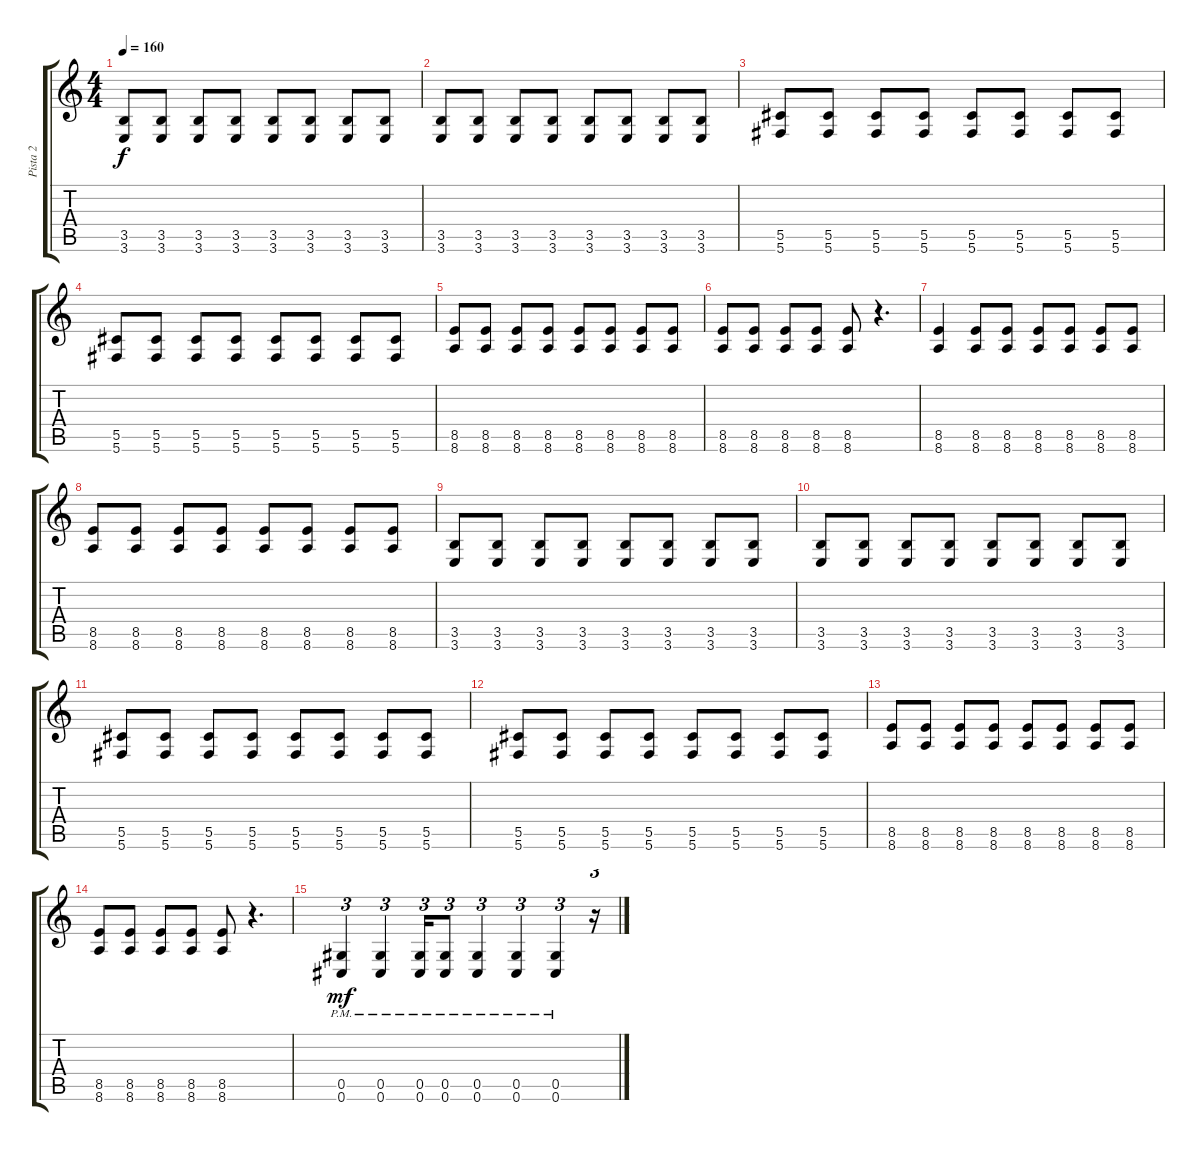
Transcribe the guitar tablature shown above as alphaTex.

\track ("Pista 2" "Pista 2") {instrument distortionguitar}
\staff {score tabs}
\tuning (Eb4 Bb3 Gb3 Db3 Ab2 Db2) {hide}
\ts (4 4)
\tempo 160
\clef g2
\ks c
(3.5 3.6).8{dy f} (3.5 3.6).8 (3.5 3.6).8 (3.5 3.6).8 (3.5 3.6).8 (3.5 3.6).8 (3.5 3.6).8 (3.5 3.6).8 |
(3.5 3.6).8 (3.5 3.6).8 (3.5 3.6).8 (3.5 3.6).8 (3.5 3.6).8 (3.5 3.6).8 (3.5 3.6).8 (3.5 3.6).8 |
(5.5 5.6).8 (5.5 5.6).8 (5.5 5.6).8 (5.5 5.6).8 (5.5 5.6).8 (5.5 5.6).8 (5.5 5.6).8 (5.5 5.6).8 |
(5.5 5.6).8 (5.5 5.6).8 (5.5 5.6).8 (5.5 5.6).8 (5.5 5.6).8 (5.5 5.6).8 (5.5 5.6).8 (5.5 5.6).8 |
(8.5 8.6).8 (8.5 8.6).8 (8.5 8.6).8 (8.5 8.6).8 (8.5 8.6).8 (8.5 8.6).8 (8.5 8.6).8 (8.5 8.6).8 |
(8.5 8.6).8 (8.5 8.6).8 (8.5 8.6).8 (8.5 8.6).8 (8.5 8.6).8 r.4{d} |
(8.5 8.6).4 (8.5 8.6).8 (8.5 8.6).8 (8.5 8.6).8 (8.5 8.6).8 (8.5 8.6).8 (8.5 8.6).8 |
(8.5 8.6).8 (8.5 8.6).8 (8.5 8.6).8 (8.5 8.6).8 (8.5 8.6).8 (8.5 8.6).8 (8.5 8.6).8 (8.5 8.6).8 |
(3.5 3.6).8 (3.5 3.6).8 (3.5 3.6).8 (3.5 3.6).8 (3.5 3.6).8 (3.5 3.6).8 (3.5 3.6).8 (3.5 3.6).8 |
(3.5 3.6).8 (3.5 3.6).8 (3.5 3.6).8 (3.5 3.6).8 (3.5 3.6).8 (3.5 3.6).8 (3.5 3.6).8 (3.5 3.6).8 |
(5.5 5.6).8 (5.5 5.6).8 (5.5 5.6).8 (5.5 5.6).8 (5.5 5.6).8 (5.5 5.6).8 (5.5 5.6).8 (5.5 5.6).8 |
(5.5 5.6).8 (5.5 5.6).8 (5.5 5.6).8 (5.5 5.6).8 (5.5 5.6).8 (5.5 5.6).8 (5.5 5.6).8 (5.5 5.6).8 |
(8.5 8.6).8 (8.5 8.6).8 (8.5 8.6).8 (8.5 8.6).8 (8.5 8.6).8 (8.5 8.6).8 (8.5 8.6).8 (8.5 8.6).8 |
(8.5 8.6).8 (8.5 8.6).8 (8.5 8.6).8 (8.5 8.6).8 (8.5 8.6).8 r.4{d} |
(0.5{pm} 0.6{pm}).4{tu (3 2) dy mf} (0.5{pm} 0.6{pm}).4{tu (3 2)} (0.5{pm} 0.6{pm}).16{tu (3 2)} (0.5{pm} 0.6{pm}).8{tu (3 2)} (0.5{pm} 0.6{pm}).4{tu (3 2)} (0.5{pm} 0.6{pm}).4{tu (3 2)} (0.5{pm} 0.6{pm}).4{tu (3 2)} r.16{tu (3 2)}
